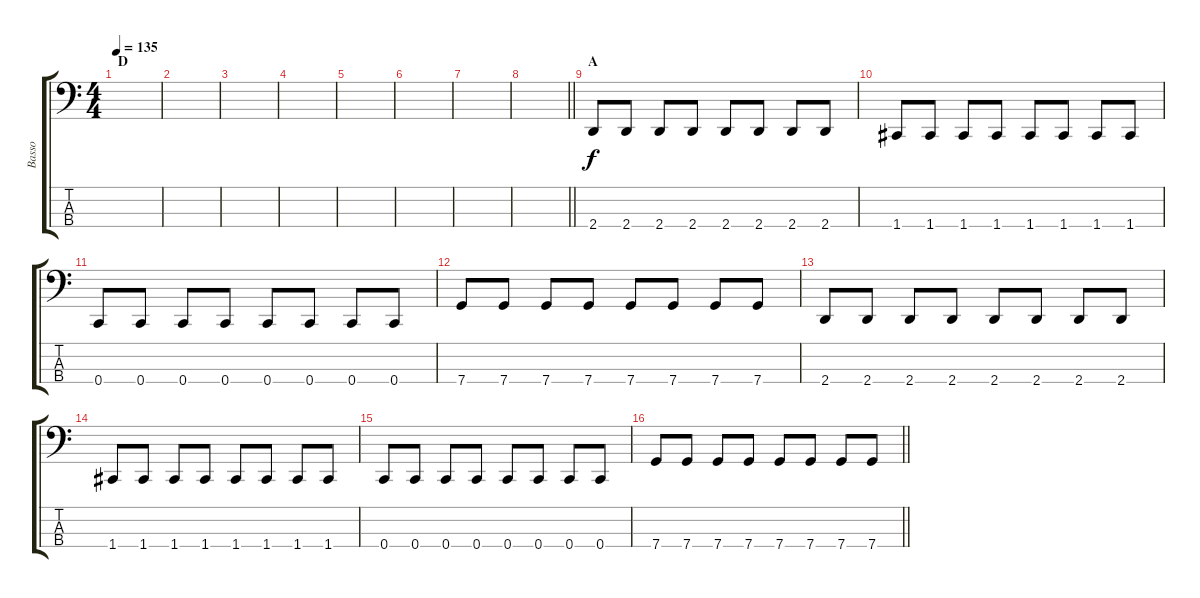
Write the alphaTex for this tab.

\track ("Basso" "Basso") {instrument electricbasspick}
\staff {score tabs}
\tuning (F2 C2 G1 C1) {hide}
\ts (4 4)
\section ("" "D")
\tempo 135
\clef f4
\ks c
|
|
|
|
|
|
|
\barLineRight lightlight
|
\section ("" "A")
2.4.8 2.4.8 2.4.8 2.4.8 2.4.8 2.4.8 2.4.8 2.4.8 |
1.4.8 1.4.8 1.4.8 1.4.8 1.4.8 1.4.8 1.4.8 1.4.8 |
0.4.8 0.4.8 0.4.8 0.4.8 0.4.8 0.4.8 0.4.8 0.4.8 |
7.4.8 7.4.8 7.4.8 7.4.8 7.4.8 7.4.8 7.4.8 7.4.8 |
2.4.8 2.4.8 2.4.8 2.4.8 2.4.8 2.4.8 2.4.8 2.4.8 |
1.4.8 1.4.8 1.4.8 1.4.8 1.4.8 1.4.8 1.4.8 1.4.8 |
0.4.8 0.4.8 0.4.8 0.4.8 0.4.8 0.4.8 0.4.8 0.4.8 |
\barLineRight lightlight
7.4.8 7.4.8 7.4.8 7.4.8 7.4.8 7.4.8 7.4.8 7.4.8
